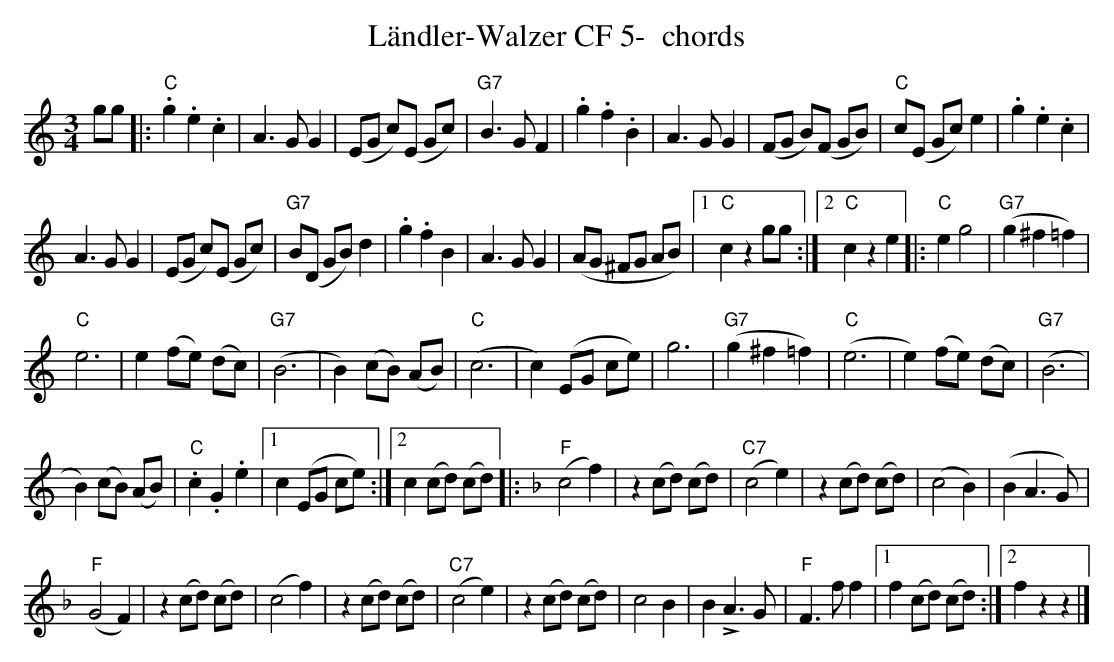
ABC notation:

X:1
T:L\"andler-Walzer CF 5-  chords
M:3/4
L:1/8
K:Cmaj%%MIDI gchordon
gg |: "C".g2.e2.c2 | A3GG2 | (EG c)(E Gc) | "G7"B3GF2 | .g2.f2.B2 | A3GG2 | (FG B)(F GB) | "C"c(E Gc)e2 | .g2.e2.c2 |
A3GG2 | (EG c)(E Gc) | "G7"B(D GB)d2 | .g2.f2B2 | A3GG2 | (AG ^FG AB) |1 "C"c2z2gg :|2 "C"c2z2e2 |: [L:1/4] "C"eg2 | "G7"(g^f=f) |
"C"e3 | e (f/2e/2) (d/2c/2) | "G7"(B3 | B)(c/2B/2) (A/2B/2) | "C"(c3 | c) (E/2G/2 c/2e/2) | g3 | "G7"(g^f=f) | "C"(e3 | e)(f/2e/2) (d/2c/2) | "G7"(B3 |
B) (c/2B/2) (A/2B/2) | "C".c.G.e |1 c (E/2G/2 c/2e/2) :|2 c (c/2d/2) (c/2d/2) |: [K:Fmaj] "F"(c2f) | z (c/2d/2) (c/2d/2) | "C7"(c2e) | z (c/2d/2) (c/2d/2) | (c2B) | (BA>G) |
"F"(G2F) | z (c/2d/2) (c/2d/2) | (c2f) | z (c/2d/2) (c/2d/2) | "C7"(c2e) | z(c/2d/2) (c/2d/2) | c2B | B!>!A>G | "F"F>ff |1 f (c/2d/2) (c/2d/2) :|2 fzz |]
